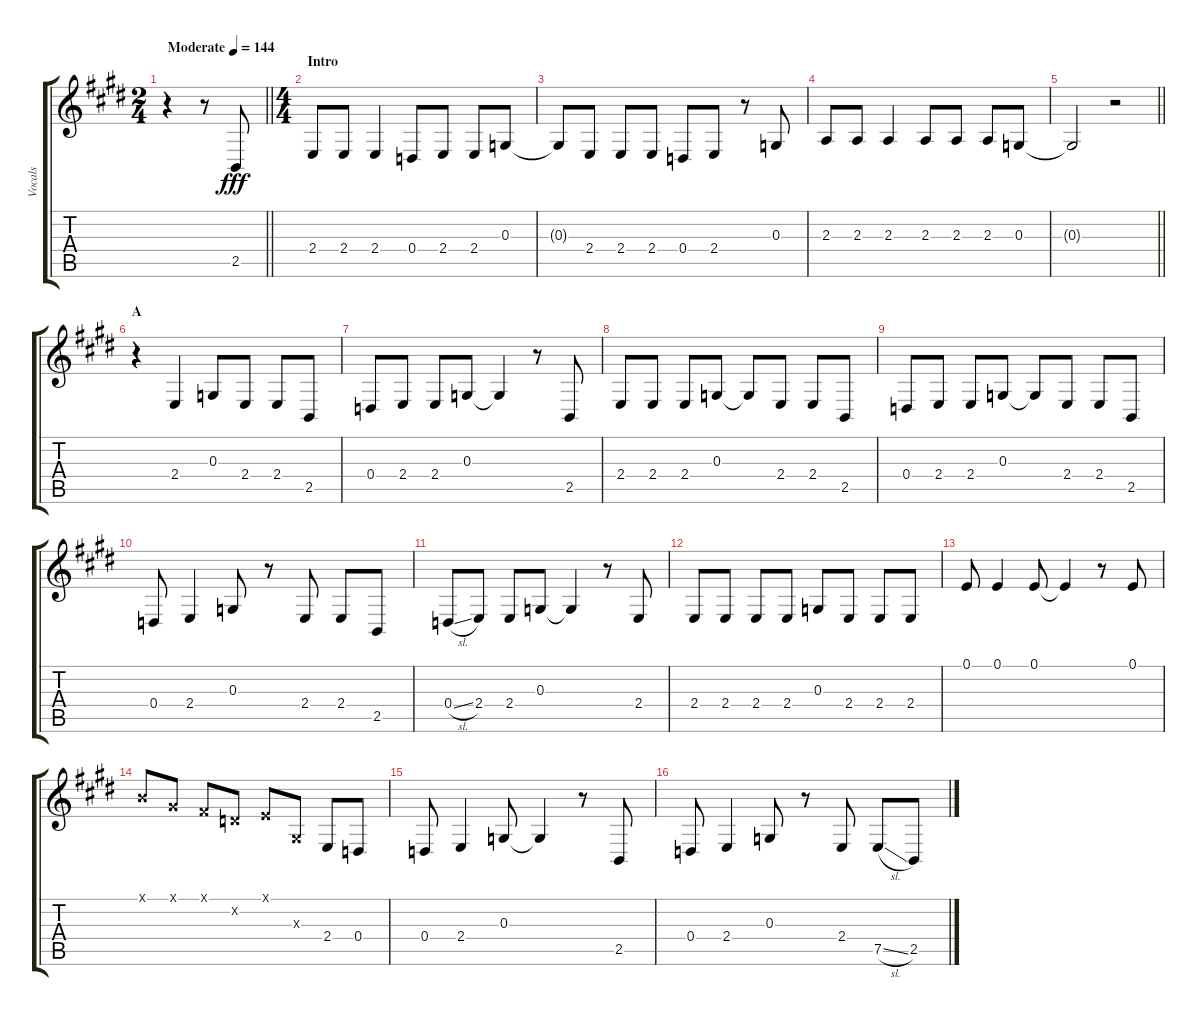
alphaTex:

\track ("Vocals" "Vocals") {instrument voiceoohs}
\staff {score tabs}
\tuning (E4 B3 G3 D3 A2 E2) {hide}
\ts (2 4)
\tempo (144 "Moderate")
\clef g2
\barLineRight lightlight
\ks e
r.4{dy fff instrument voiceoohs} r.8 2.5.8 |
\ts (4 4)
\section ("" "Intro")
2.4.8 2.4.8 2.4.4 0.4.8 2.4.8 2.4.8 0.3.8 |
0.3{t}.8 2.4.8 2.4.8 2.4.8 0.4.8 2.4.8 r.8 0.3.8 |
2.3.8 2.3.8 2.3.4 2.3.8 2.3.8 2.3.8 0.3.8 |
\barLineRight lightlight
0.3{t}.2 r.2 |
\section ("" "A")
r.4 2.4.4 0.3.8 2.4.8 2.4.8 2.5.8 |
0.4.8 2.4.8 2.4.8 0.3.8 0.3{t}.4 r.8 2.5.8 |
2.4.8 2.4.8 2.4.8 0.3.8 0.3{t}.8 2.4.8 2.4.8 2.5.8 |
0.4.8 2.4.8 2.4.8 0.3.8 0.3{t}.8 2.4.8 2.4.8 2.5.8 |
0.4.8 2.4.4 0.3.8 r.8 2.4.8 2.4.8 2.5.8 |
0.4{sl}.8 2.4.8 2.4.8 0.3.8 0.3{t}.4 r.8 2.4.8 |
2.4.8 2.4.8 2.4.8 2.4.8 0.3.8 2.4.8 2.4.8 2.4.8 |
0.1.8 0.1.4 0.1.8 0.1{t}.4 r.8 0.1.8 |
7.1{x}.8 4.1{x}.8 2.1{x}.8 3.2{x}.8 0.1{x}.8 1.3{x}.8 2.4.8 0.4.8 |
0.4.8 2.4.4 0.3.8 0.3{t}.4 r.8 2.5.8 |
0.4.8 2.4.4 0.3.8 r.8 2.4.8 7.5{sl}.8 2.5.8
